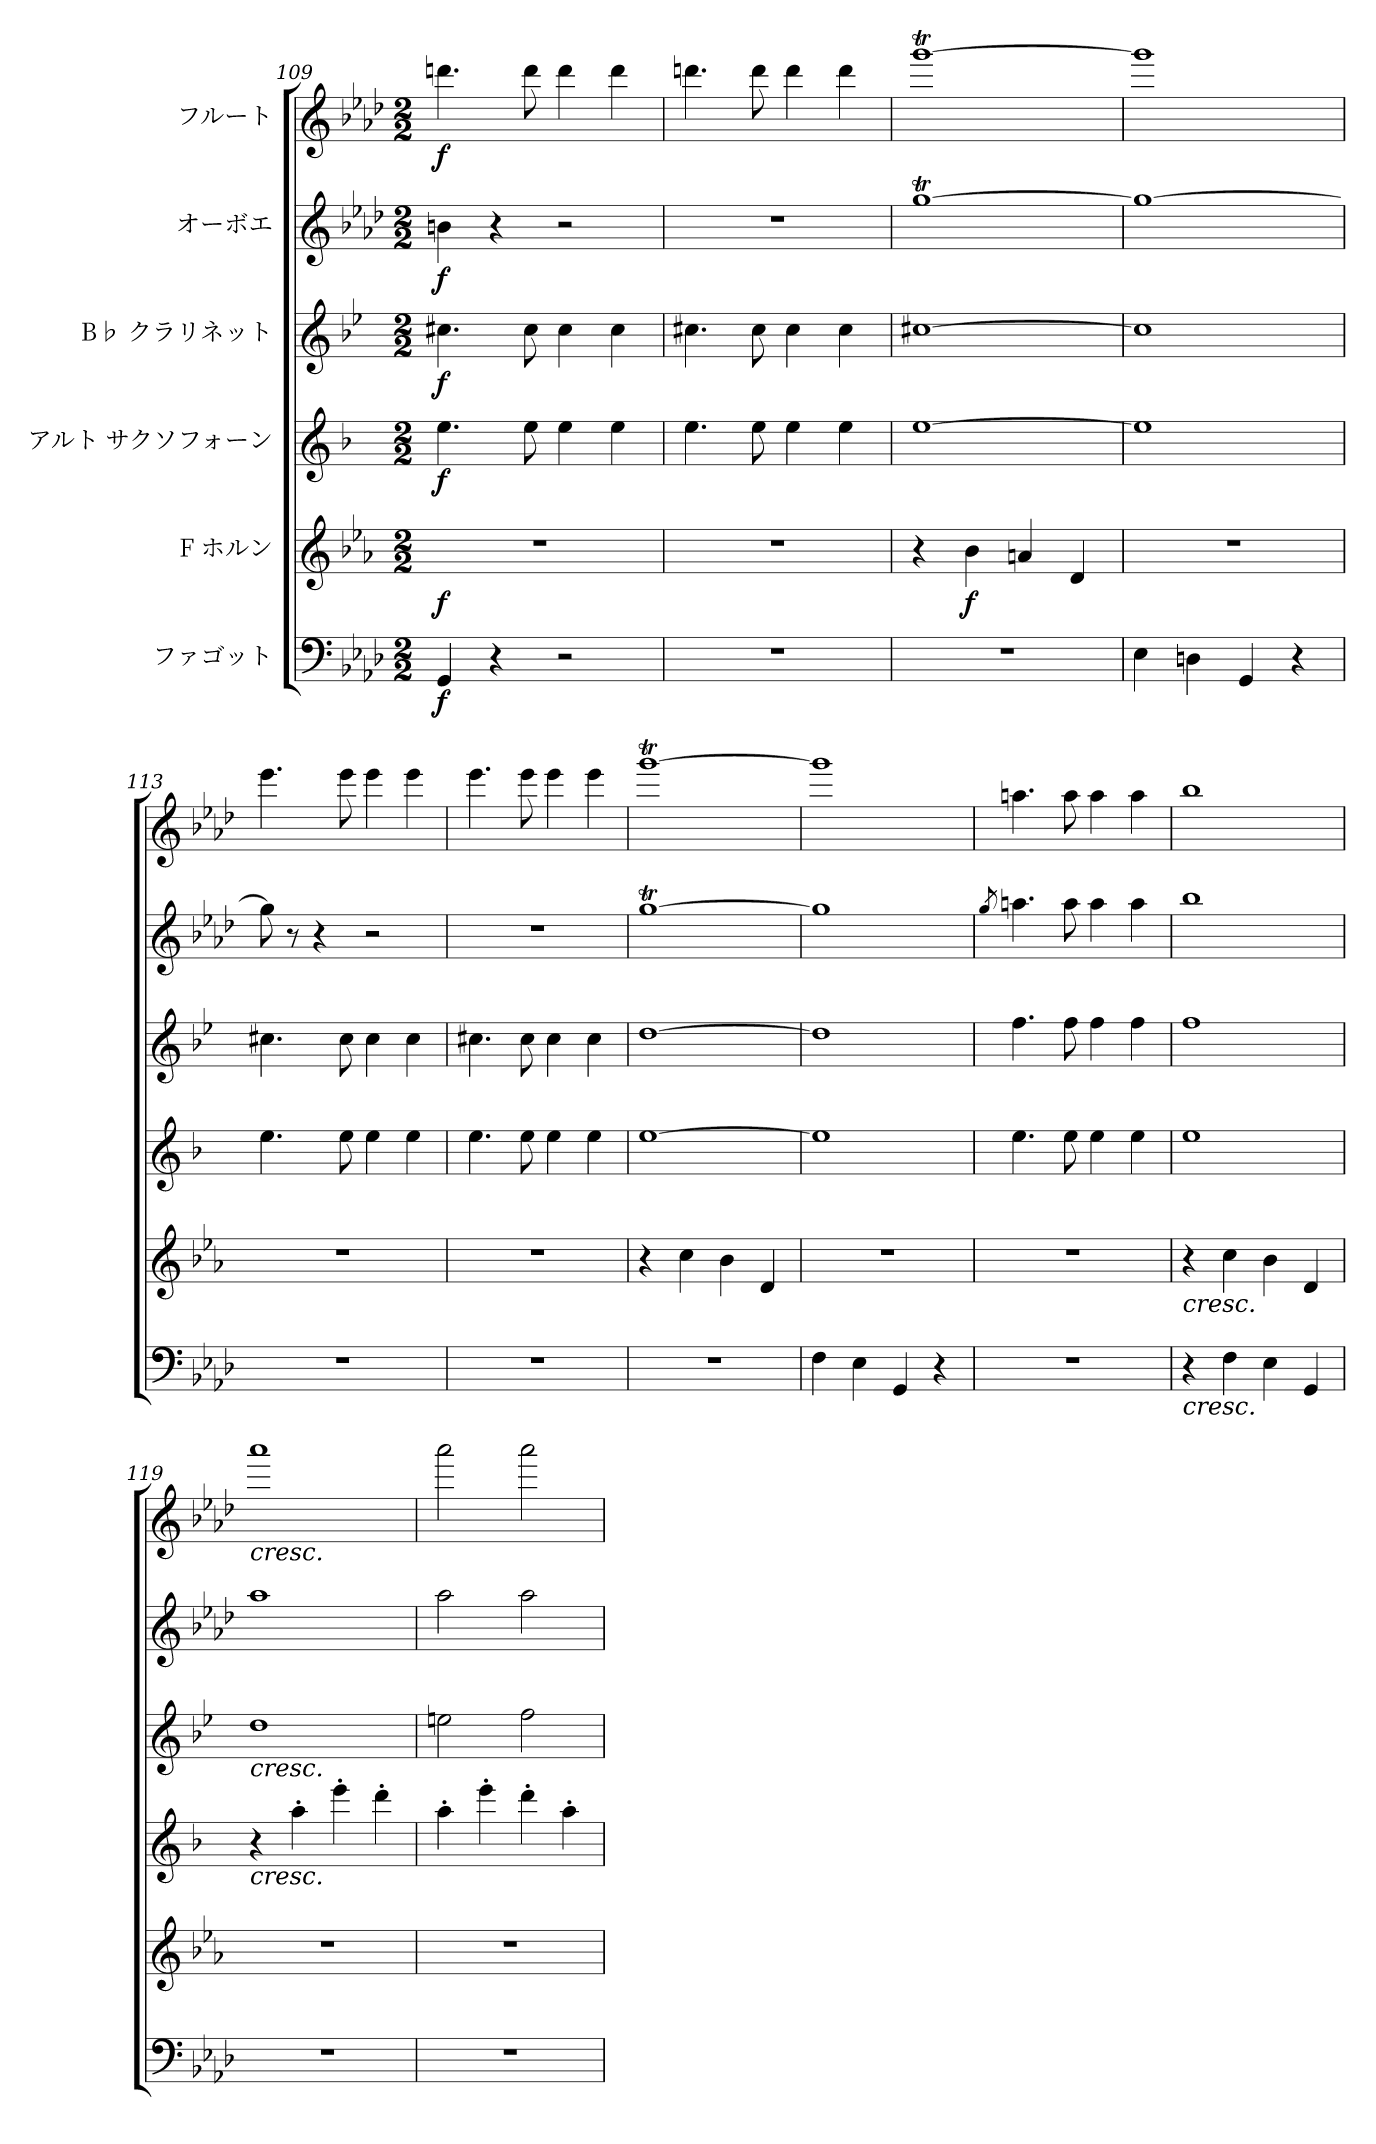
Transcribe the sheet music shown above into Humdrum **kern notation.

**kern	**dynam	**kern	**dynam	**kern	**dynam	**kern	**dynam	**kern	**dynam	**kern	**dynam
*part6	*part6	*part5	*part5	*part4	*part4	*part3	*part3	*part2	*part2	*part1	*part1
*staff6	*staff6	*staff5	*staff5	*staff4	*staff4	*staff3	*staff3	*staff2	*staff2	*staff1	*staff1
*I"ファゴット	*	*I"F ホルン	*	*I"アルト サクソフォーン	*	*I"B♭ クラリネット	*	*I"オーボエ	*	*I"フルート	*
*clefF4	*	*clefG2	*	*clefG2	*	*clefG2	*	*clefG2	*	*clefG2	*
*	*	*ITrd4c7	*	*ITrd5c9	*	*ITrd1c2	*	*	*	*	*
*k[b-e-a-d-]	*	*k[b-e-a-d-]	*	*k[b-e-a-d-]	*	*k[b-e-a-d-]	*	*k[b-e-a-d-]	*	*k[b-e-a-d-]	*
*M2/2	*	*M2/2	*	*M2/2	*	*M2/2	*	*M2/2	*	*M2/2	*
=109	=109	=109	=109	=109	=109	=109	=109	=109	=109	=109	=109
!	!LO:DY:b	!	!LO:DY:b	!	!LO:DY:b	!	!LO:DY:b	!	!LO:DY:b	!	!LO:DY:b
4GG/	f	1r	f	4.g\	f	4.bn\	f	4bn\	f	4.dddn\	f
4r	.	.	.	.	.	.	.	4r	.	.	.
.	.	.	.	8g\	.	8b\	.	.	.	8ddd\	.
2r	.	.	.	4g\	.	4b\	.	2r	.	4ddd\	.
.	.	.	.	4g\	.	4b\	.	.	.	4ddd\	.
=110	=110	=110	=110	=110	=110	=110	=110	=110	=110	=110	=110
1r	.	1r	.	4.g\	.	4.bn\	.	1r	.	4.dddn\	.
.	.	.	.	8g\	.	8b\	.	.	.	8ddd\	.
.	.	.	.	4g\	.	4b\	.	.	.	4ddd\	.
.	.	.	.	4g\	.	4b\	.	.	.	4ddd\	.
=111	=111	=111	=111	=111	=111	=111	=111	=111	=111	=111	=111
1r	.	4r	.	[1g	.	[1bn	.	[1ggt	.	[1gggt	.
!	!	!	!LO:DY:b	!	!	!	!	!	!	!	!
.	.	4e-\	f	.	.	.	.	.	.	.	.
.	.	4dn/	.	.	.	.	.	.	.	.	.
.	.	4G/	.	.	.	.	.	.	.	.	.
=112	=112	=112	=112	=112	=112	=112	=112	=112	=112	=112	=112
4E-\	.	1r	.	1g]	.	1b]	.	1ggTTT_	.	1gggTTT]	.
4Dn\	.	.	.	.	.	.	.	.	.	.	.
4GG/	.	.	.	.	.	.	.	.	.	.	.
4r	.	.	.	.	.	.	.	.	.	.	.
=113	=113	=113	=113	=113	=113	=113	=113	=113	=113	=113	=113
1r	.	1r	.	4.g\	.	4.bn\	.	8gg\]	.	4.eee-\	.
.	.	.	.	.	.	.	.	8r	.	.	.
.	.	.	.	.	.	.	.	4r	.	.	.
.	.	.	.	8g\	.	8b\	.	.	.	8eee-\	.
.	.	.	.	4g\	.	4b\	.	2r	.	4eee-\	.
.	.	.	.	4g\	.	4b\	.	.	.	4eee-\	.
=114	=114	=114	=114	=114	=114	=114	=114	=114	=114	=114	=114
1r	.	1r	.	4.g\	.	4.bn\	.	1r	.	4.eee-\	.
.	.	.	.	8g\	.	8b\	.	.	.	8eee-\	.
.	.	.	.	4g\	.	4b\	.	.	.	4eee-\	.
.	.	.	.	4g\	.	4b\	.	.	.	4eee-\	.
=115	=115	=115	=115	=115	=115	=115	=115	=115	=115	=115	=115
1r	.	4r	.	[1g	.	[1cc	.	[1ggt	.	[1gggt	.
.	.	4f\	.	.	.	.	.	.	.	.	.
.	.	4e-\	.	.	.	.	.	.	.	.	.
.	.	4G/	.	.	.	.	.	.	.	.	.
!!LO:LB:g=z
=116	=116	=116	=116	=116	=116	=116	=116	=116	=116	=116	=116
4F\	.	1r	.	1g]	.	1cc]	.	1ggTTT]	.	1gggTTT]	.
4E-\	.	.	.	.	.	.	.	.	.	.	.
4GG/	.	.	.	.	.	.	.	.	.	.	.
4r	.	.	.	.	.	.	.	.	.	.	.
=117	=117	=117	=117	=117	=117	=117	=117	=117	=117	=117	=117
.	.	.	.	.	.	.	.	8qgg/	.	.	.
1r	.	1r	.	4.g\	.	4.ee-\	.	4.aan\	.	4.aan\	.
.	.	.	.	8g\	.	8ee-\	.	8aa\	.	8aa\	.
.	.	.	.	4g\	.	4ee-\	.	4aa\	.	4aa\	.
.	.	.	.	4g\	.	4ee-\	.	4aa\	.	4aa\	.
=118	=118	=118	=118	=118	=118	=118	=118	=118	=118	=118	=118
!	!	!LO:TX:b:i:t=cresc.	!	!	!	!	!	!	!	!	!
!LO:TX:b:i:t=cresc.	!	!	!	!	!	!	!	!	!	!	!
4r	.	4r	.	1g	.	1ee-	.	1bb-	.	1bb-	.
4F\	.	4f\	.	.	.	.	.	.	.	.	.
4E-\	.	4e-\	.	.	.	.	.	.	.	.	.
4GG/	.	4G/	.	.	.	.	.	.	.	.	.
=119	=119	=119	=119	=119	=119	=119	=119	=119	=119	=119	=119
!	!	!	!	!	!	!	!	!	!	!LO:TX:b:i:t=cresc.	!
!	!	!	!	!	!	!LO:TX:b:i:t=cresc.	!	!	!	!	!
!	!	!	!	!LO:TX:b:i:t=cresc.	!	!	!	!	!	!	!
1r	.	1r	.	4r	.	1cc	.	1aa-	.	1aaa-	.
.	.	.	.	4cc'\	.	.	.	.	.	.	.
.	.	.	.	4gg'\	.	.	.	.	.	.	.
.	.	.	.	4ff'\	.	.	.	.	.	.	.
=120	=120	=120	=120	=120	=120	=120	=120	=120	=120	=120	=120
1r	.	1r	.	4cc'\	.	2ddn\	.	2aa-\	.	2aaa-\	.
.	.	.	.	4gg'\	.	.	.	.	.	.	.
.	.	.	.	4ff'\	.	2ee-\	.	2aa-\	.	2aaa-\	.
.	.	.	.	4cc'\	.	.	.	.	.	.	.
=	=	=	=	=	=	=	=	=	=	=	=
*-	*-	*-	*-	*-	*-	*-	*-	*-	*-	*-	*-
